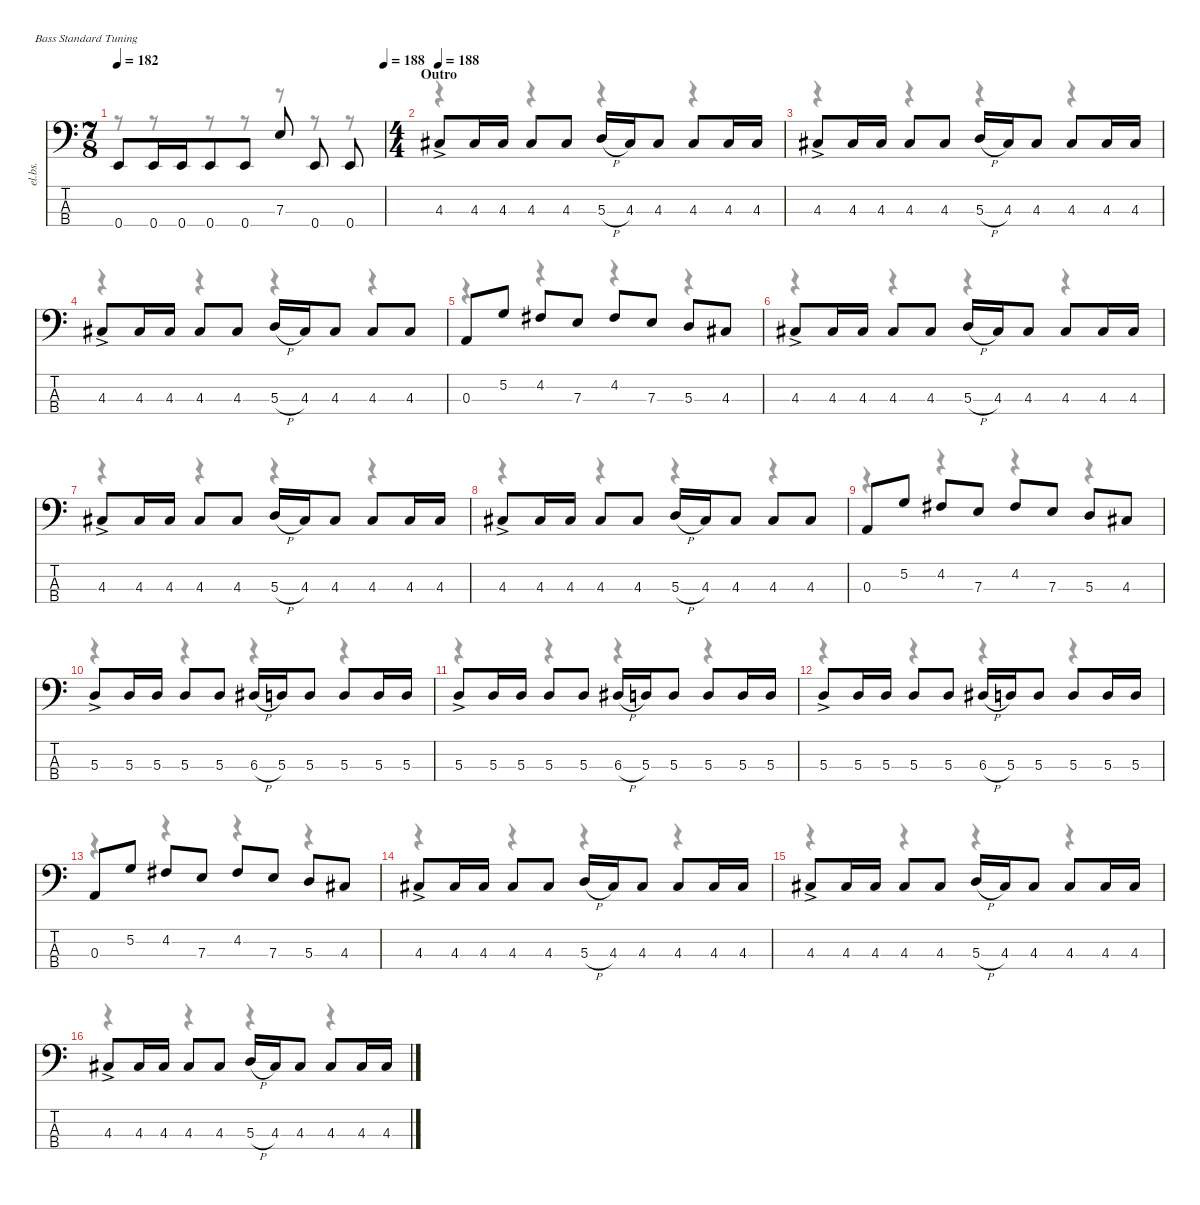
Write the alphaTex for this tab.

\defaultSystemsLayout 4
\hideDynamics
\bracketExtendMode nobrackets
\otherSystemsTrackNameOrientation horizontal
\track ("Cliff Burton (Bass)" "el.bs.") {instrument electricbassfinger}
\staff {score tabs}
\tuning (G2 D2 A1 E1)
\voice
\ts (7 8)
\beaming (8 4 1 1 1)
\tempo 182
\tempo (188 1)
\clef f4
\ks c
0.4.8{dy f beam Up} 0.4.16{beam Up} 0.4.16{beam Up} 0.4.8{beam Up} 0.4.8{beam Up} 7.3.8{beam Up} 0.4.8{beam Up} 0.4.8{beam Up} |
\ts (4 4)
\beaming (8 2 2 2 2)
\section ("" "Outro")
\tempo 188
4.3{ac acc #}.8{dy mf beam Up} 4.3{acc #}.16{dy f beam Up} 4.3{acc #}.16{beam Up} 4.3{acc #}.8{beam Up} 4.3{acc #}.8{beam Up} 5.3{h}.16{beam Up} 4.3{acc #}.16{beam Up} 4.3{acc #}.8{beam Up} 4.3{acc #}.8{beam Up} 4.3{acc #}.16{beam Up} 4.3{acc #}.16{beam Up} |
4.3{ac acc #}.8{dy mf beam Up} 4.3{acc #}.16{dy f beam Up} 4.3{acc #}.16{beam Up} 4.3{acc #}.8{beam Up} 4.3{acc #}.8{beam Up} 5.3{h}.16{beam Up} 4.3{acc #}.16{beam Up} 4.3{acc #}.8{beam Up} 4.3{acc #}.8{beam Up} 4.3{acc #}.16{beam Up} 4.3{acc #}.16{beam Up} |
4.3{ac acc #}.8{dy mf beam Up} 4.3{acc #}.16{dy f beam Up} 4.3{acc #}.16{beam Up} 4.3{acc #}.8{beam Up} 4.3{acc #}.8{beam Up} 5.3{h}.16{beam Up} 4.3{acc #}.16{beam Up} 4.3{acc #}.8{beam Up} 4.3{acc #}.8{beam Up} 4.3{acc #}.8{beam Up} |
0.3.8{beam Up} 5.2.8{beam Up} 4.2{acc #}.8{beam Up} 7.3.8{beam Up} 4.2{acc #}.8{beam Up} 7.3.8{beam Up} 5.3.8{beam Up} 4.3{acc #}.8{beam Up} |
4.3{ac acc #}.8{dy mf beam Up} 4.3{acc #}.16{dy f beam Up} 4.3{acc #}.16{beam Up} 4.3{acc #}.8{beam Up} 4.3{acc #}.8{beam Up} 5.3{h}.16{beam Up} 4.3{acc #}.16{beam Up} 4.3{acc #}.8{beam Up} 4.3{acc #}.8{beam Up} 4.3{acc #}.16{beam Up} 4.3{acc #}.16{beam Up} |
4.3{ac acc #}.8{dy mf beam Up} 4.3{acc #}.16{dy f beam Up} 4.3{acc #}.16{beam Up} 4.3{acc #}.8{beam Up} 4.3{acc #}.8{beam Up} 5.3{h}.16{beam Up} 4.3{acc #}.16{beam Up} 4.3{acc #}.8{beam Up} 4.3{acc #}.8{beam Up} 4.3{acc #}.16{beam Up} 4.3{acc #}.16{beam Up} |
4.3{ac acc #}.8{dy mf beam Up} 4.3{acc #}.16{dy f beam Up} 4.3{acc #}.16{beam Up} 4.3{acc #}.8{beam Up} 4.3{acc #}.8{beam Up} 5.3{h}.16{beam Up} 4.3{acc #}.16{beam Up} 4.3{acc #}.8{beam Up} 4.3{acc #}.8{beam Up} 4.3{acc #}.8{beam Up} |
0.3.8{beam Up} 5.2.8{beam Up} 4.2{acc #}.8{beam Up} 7.3.8{beam Up} 4.2{acc #}.8{beam Up} 7.3.8{beam Up} 5.3.8{beam Up} 4.3{acc #}.8{beam Up} |
5.3{ac}.8{dy mf beam Up} 5.3.16{dy f beam Up} 5.3.16{beam Up} 5.3.8{beam Up} 5.3.8{beam Up} 6.3{h acc #}.16{beam Up} 5.3.16{beam Up} 5.3.8{beam Up} 5.3.8{beam Up} 5.3.16{beam Up} 5.3.16{beam Up} |
5.3{ac}.8{dy mf beam Up} 5.3.16{dy f beam Up} 5.3.16{beam Up} 5.3.8{beam Up} 5.3.8{beam Up} 6.3{h acc #}.16{beam Up} 5.3.16{beam Up} 5.3.8{beam Up} 5.3.8{beam Up} 5.3.16{beam Up} 5.3.16{beam Up} |
5.3{ac}.8{dy mf beam Up} 5.3.16{dy f beam Up} 5.3.16{beam Up} 5.3.8{beam Up} 5.3.8{beam Up} 6.3{h acc #}.16{beam Up} 5.3.16{beam Up} 5.3.8{beam Up} 5.3.8{beam Up} 5.3.16{beam Up} 5.3.16{beam Up} |
0.3.8{beam Up} 5.2.8{beam Up} 4.2{acc #}.8{beam Up} 7.3.8{beam Up} 4.2{acc #}.8{beam Up} 7.3.8{beam Up} 5.3.8{beam Up} 4.3{acc #}.8{beam Up} |
4.3{ac acc #}.8{dy mf beam Up} 4.3{acc #}.16{dy f beam Up} 4.3{acc #}.16{beam Up} 4.3{acc #}.8{beam Up} 4.3{acc #}.8{beam Up} 5.3{h}.16{beam Up} 4.3{acc #}.16{beam Up} 4.3{acc #}.8{beam Up} 4.3{acc #}.8{beam Up} 4.3{acc #}.16{beam Up} 4.3{acc #}.16{beam Up} |
4.3{ac acc #}.8{dy mf beam Up} 4.3{acc #}.16{dy f beam Up} 4.3{acc #}.16{beam Up} 4.3{acc #}.8{beam Up} 4.3{acc #}.8{beam Up} 5.3{h}.16{beam Up} 4.3{acc #}.16{beam Up} 4.3{acc #}.8{beam Up} 4.3{acc #}.8{beam Up} 4.3{acc #}.16{beam Up} 4.3{acc #}.16{beam Up} |
4.3{ac acc #}.8{dy mf beam Up} 4.3{acc #}.16{dy f beam Up} 4.3{acc #}.16{beam Up} 4.3{acc #}.8{beam Up} 4.3{acc #}.8{beam Up} 5.3{h}.16{beam Up} 4.3{acc #}.16{beam Up} 4.3{acc #}.8{beam Up} 4.3{acc #}.8{beam Up} 4.3{acc #}.16{beam Up} 4.3{acc #}.16{beam Up}
\voice
\clef f4
\ottava regular
\simile none
\ks c
r.8{dy mf beam Down} r.8{beam Down} r.8{beam Down} r.8{beam Down} r.8{beam Down} r.8{beam Down} r.8{beam Down} |
r.4{beam Down} r.4{beam Down} r.4{beam Down} r.4{beam Down} |
r.4{beam Down} r.4{beam Down} r.4{beam Down} r.4{beam Down} |
r.4{beam Down} r.4{beam Down} r.4{beam Down} r.4{beam Down} |
r.4{beam Down} r.4{beam Down} r.4{beam Down} r.4{beam Down} |
r.4{beam Down} r.4{beam Down} r.4{beam Down} r.4{beam Down} |
r.4{beam Down} r.4{beam Down} r.4{beam Down} r.4{beam Down} |
r.4{beam Down} r.4{beam Down} r.4{beam Down} r.4{beam Down} |
r.4{beam Down} r.4{beam Down} r.4{beam Down} r.4{beam Down} |
r.4{beam Down} r.4{beam Down} r.4{beam Down} r.4{beam Down} |
r.4{beam Down} r.4{beam Down} r.4{beam Down} r.4{beam Down} |
r.4{beam Down} r.4{beam Down} r.4{beam Down} r.4{beam Down} |
r.4{beam Down} r.4{beam Down} r.4{beam Down} r.4{beam Down} |
r.4{beam Down} r.4{beam Down} r.4{beam Down} r.4{beam Down} |
r.4{beam Down} r.4{beam Down} r.4{beam Down} r.4{beam Down} |
r.4{beam Down} r.4{beam Down} r.4{beam Down} r.4{beam Down}
